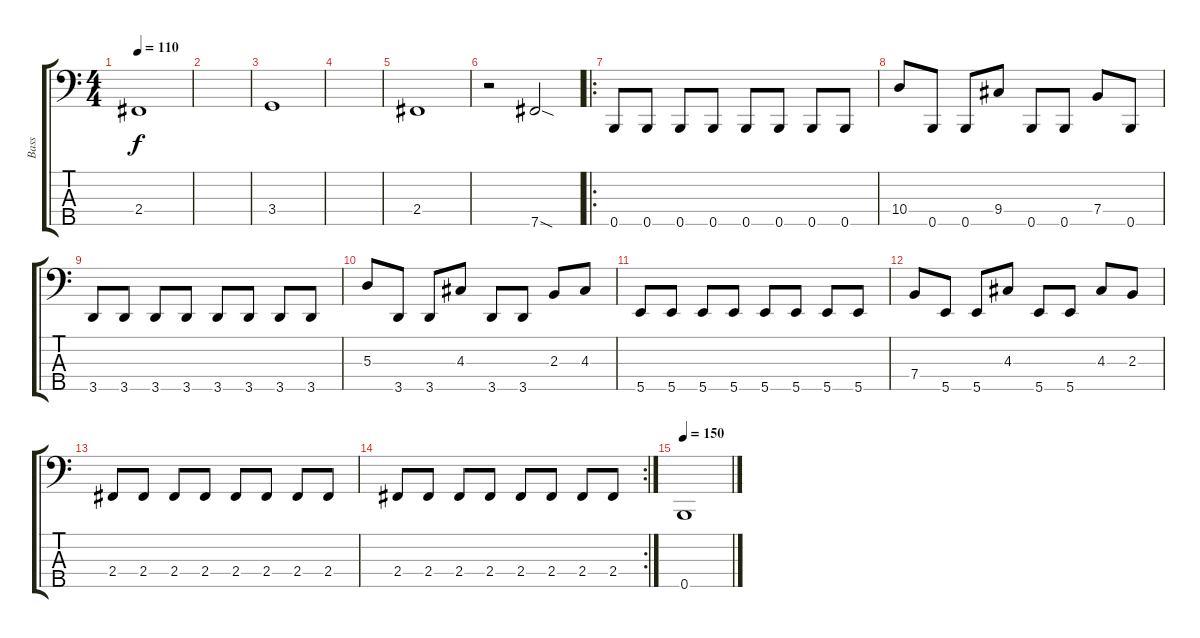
\track ("Bass" "Bass") {instrument electricbasspick}
\staff {score tabs}
\tuning (G2 D2 A1 E1 B0) {hide}
\ts (4 4)
\tempo 110
\clef f4
\ks c
2.4.1{dy f} |
|
3.4.1 |
|
2.4.1 |
r.2 7.5{sod}.2 |
\ro
0.5.8 0.5.8 0.5.8 0.5.8 0.5.8 0.5.8 0.5.8 0.5.8 |
10.4.8 0.5.8 0.5.8 9.4.8 0.5.8 0.5.8 7.4.8 0.5.8 |
3.5.8 3.5.8 3.5.8 3.5.8 3.5.8 3.5.8 3.5.8 3.5.8 |
5.3.8 3.5.8 3.5.8 4.3.8 3.5.8 3.5.8 2.3.8 4.3.8 |
5.5.8 5.5.8 5.5.8 5.5.8 5.5.8 5.5.8 5.5.8 5.5.8 |
7.4.8 5.5.8 5.5.8 4.3.8 5.5.8 5.5.8 4.3.8 2.3.8 |
2.4.8 2.4.8 2.4.8 2.4.8 2.4.8 2.4.8 2.4.8 2.4.8 |
\rc 2
2.4.8 2.4.8 2.4.8 2.4.8 2.4.8 2.4.8 2.4.8 2.4.8 |
\tempo 150
0.5.1
